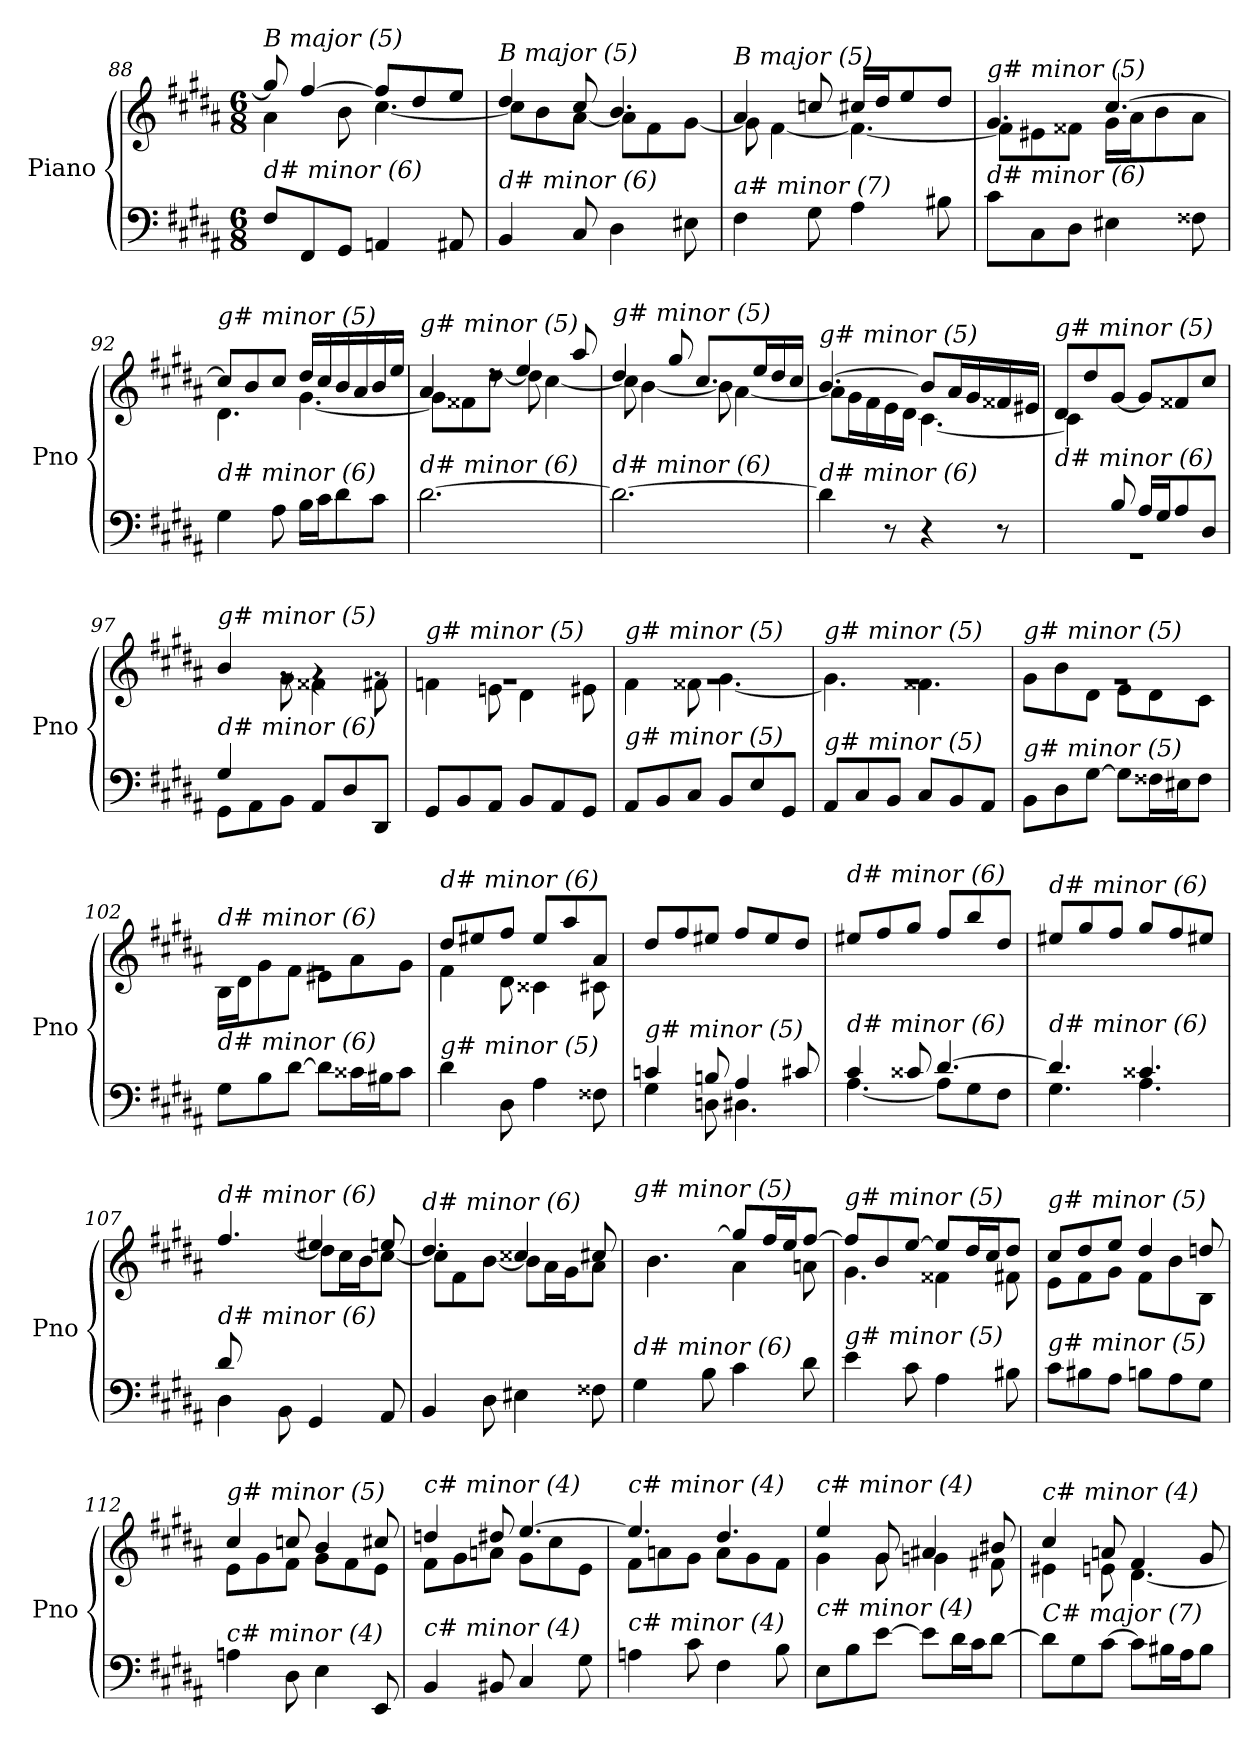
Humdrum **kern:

**kern	**kern
*part1	*part1
*staff2	*staff1
*I"Piano	*
*I'Pno	*
*clefF4	*clefG2
*k[f#c#g#d#a#]	*k[f#c#g#d#a#]
*M6/8	*M6/8
=88	=88
*	*^
!	!LO:TX:i:t=B major (5)	!
!LO:TX:i:t=d# minor (6)	!	!
8F#/L	8gg#/]	4a#\
8FF#/	[4ff#/	.
8GG#/J	.	8b\
4AAn/	8ff#/L]	[4.cc#\
.	8dd#/	.
8AA#X/	8ee/J	.
=89	=89	=89
!	!LO:TX:i:t=B major (5)	!
!LO:TX:i:t=d# minor (6)	!	!
4BB/	4dd#/	8cc#\L]
.	.	8b\
8C#/	8cc#/	[8a#\J
4D#\	4.b/	8a#\L]
.	.	8f#\
8E#X\	.	[8g#\J
=90	=90	=90
!	!LO:TX:i:t=B major (5)	!
!LO:TX:i:t=a# minor (7)	!	!
4F#\	4a#/	8g#\]
.	.	[4f#\
8G#\	8ccni/	.
4A#\	16cc#/LL	4.f#\_
.	16dd#/J	.
.	8ee/	.
8B#X\	8dd#/J	.
!!LO:PB:g=z	!!
=91	=91	=91
!	!LO:TX:i:t=g# minor (5)	!
!LO:TX:i:t=d# minor (6)	!	!
8c#\L	4.g#/	8f#\L]
8C#\	.	8e#X\
8D#\J	.	8f##X\J
4E#X\	[4.cc#/	16g#\LL
.	.	16a#\J
.	.	8b\
8F##X\	.	8a#\J
=92	=92	=92
!	!LO:TX:i:t=g# minor (5)	!
!LO:TX:i:t=d# minor (6)	!	!
4G#\	8cc#/L]	4.d#\
.	8b/	.
8A#\	8cc#/J	.
16B\LL	16dd#/LL	[4.g#\
16c#\J	16cc#/	.
8d#\	16b/	.
.	16a#/	.
8c#\J	16b/	.
.	16ee/JJ	.
=93	=93	=93
!	!LO:TX:i:t=g# minor (5)	!
!LO:TX:i:t=d# minor (6)	!	!
[2.d#\	4a#/	8g#\L]
.	.	8f##X\
.	8rdd	[8dd#\J
.	4ee/	8dd#\]
.	.	[4cc#\
.	8aa#/	.
=94	=94	=94
!	!LO:TX:i:t=g# minor (5)	!
!LO:TX:i:t=d# minor (6)	!	!
2.d#\_	4dd#/	8cc#\]
.	.	[4b\
.	8gg#/	.
.	8.cc#/L	8b\]
.	.	[4a#\
.	16ee/L	.
.	16dd#/	.
.	16cc#/JJ	.
!!LO:LB:g=z	!!
=95	=95	=95
!	!LO:TX:i:t=g# minor (5)	!
!LO:TX:i:t=d# minor (6)	!	!
4d#\]	[4.b/	8a#\L]
.	.	16g#\L
.	.	16f#\
8r	.	16e\
.	.	16d#\JJ
4r	8b/L]	[4.c#\
.	16a#/L	.
.	16g#/	.
8r	16f##X/	.
.	16e#X/JJ	.
=96	=96	=96
*^	*	*
!	!	!LO:TX:i:t=g# minor (5)	!
!LO:TX:i:t=d# minor (6)	!	!	!
4ryy	2.rGG	8d#/L	4c#\]
.	.	8dd#/	.
8B/	.	[8g#/J	2ryy
16A#/LL	.	8g#/L]	.
16G#/J	.	.	.
8A#/	.	8f##X/	.
8D#/J	.	8cc#/J	.
=97	=97	=97	=97
!	!	!LO:TX:i:t=g# minor (5)	!
!LO:TX:i:t=d# minor (6)	!	!	!
4G#/	8GG#\L	4b/	4ryy
.	8AA#\	.	.
2ryy	8BB\J	8rg	8g#\
.	8AA#/L	4rg	4f##X\
.	8D#/	.	.
.	8DD#/J	8rg	8f#X\
=98	=98	=98	=98
!	!	!LO:TX:i:t=g# minor (5)	!
!LO:TX:i:t=d# minor (6)	!	!	!
*v	*v	*	*
8GG#/L	2.rg	4fni\
8BB/	.	.
8AA#/J	.	8en\
8BB/L	.	4d#\
8AA#/	.	.
8GG#/J	.	8e#Xj\
=99	=99	=99
!	!LO:TX:i:t=g# minor (5)	!
!LO:TX:i:t=g# minor (5)	!	!
8AA#/L	2.rg	4f#\
8BB/	.	.
8C#/J	.	8f##X\
8BB/L	.	[4.g#\
8E/	.	.
8GG#/J	.	.
=100	=100	=100
!	!LO:TX:i:t=g# minor (5)	!
!LO:TX:i:t=g# minor (5)	!	!
8AA#/L	2.rg	4.g#\]
8C#/	.	.
8BB/J	.	.
8C#/L	.	4.f##X\
8BB/	.	.
8AA#/J	.	.
!!LO:LB:g=z	!!
=101	=101	=101
!	!LO:TX:i:t=g# minor (5)	!
!LO:TX:i:t=g# minor (5)	!	!
8BB\L	2.rg	8g#\L
8D#\	.	8b\
[8G#\J	.	8d#\J
8G#\L]	.	8e\L
16F##X\L	.	8d#\
16E#X\J	.	.
8F##\J	.	8c#\J
=102	=102	=102
!	!LO:TX:i:t=d# minor (6)	!
!LO:TX:i:t=d# minor (6)	!	!
8G#\L	2.rg	16B\LL
.	.	16d#\J
8B\	.	8g#\
[8d#\J	.	8f#\J
8d#\L]	.	8e#X\L
16c##X\L	.	8a#\
16B#X\J	.	.
8c##\J	.	8g#\J
=103	=103	=103
!	!LO:TX:i:t=d# minor (6)	!
!LO:TX:i:t=g# minor (5)	!	!
4d#\	8dd#/L	4f#\
.	8ee#X/	.
8D#\	8ff#/J	8d#\
4A#\	8ee#/L	4c##X\
.	8aa#/	.
8F##X\	8a#/J	8c#X\
=104	=104	=104
*^	*	*
!	!	!LO:TX:i:t=d# minor (6)	!
!LO:TX:i:t=g# minor (5)	!	!	!
*	*	*v	*v
4cni/	4G#\	8dd#/L
.	.	8ff#/
8Bn/	8Dni\	8ee#X/J
4A#/	4.D#\	8ff#/L
.	.	8ee#/
8c#Xi/	.	8dd#/J
=105	=105	=105
!	!	!LO:TX:i:t=d# minor (6)
!LO:TX:i:t=d# minor (6)	!	!
4c#/	[4.A#\	8ee#X/L
.	.	8ff#/
8c##X/	.	8gg#/J
[4.d#/	8A#\L]	8ff#/L
.	8G#\	8bb/
.	8F#\J	8dd#/J
!!LO:LB:g=z
=106	=106	=106
!	!	!LO:TX:i:t=d# minor (6)
!LO:TX:i:t=d# minor (6)	!	!
4.d#/]	4.G#\	8ee#X/L
.	.	8gg#/
.	.	8ff#/J
4.c##X/	4.A#\	8gg#/L
.	.	8ff#/
.	.	8ee#X/J
=107	=107	=107
*	*	*^
!	!	!LO:TX:i:t=d# minor (6)	!
!LO:TX:i:t=d# minor (6)	!	!	!
8d#/L	4D#\	4.ff#/	8ryy
2ryy	.	.	8a#\
.	8BB\	.	[8dd#\J
.	4GG#/	4ee#X/	8dd#\L]
.	.	.	16cc#\L
.	.	.	16b\J
8ryy	8AA#/	8een/	[8cc#\J
=108	=108	=108	=108
!	!	!LO:TX:i:t=d# minor (6)	!
!LO:TX:i:t=d# minor (6)	!	!	!
*v	*v	*	*
4BB/	4.dd#/	8cc#\L]
.	.	8f#\
8D#\	.	[8b\J
4E#X\	4cc##X/	8b\L]
.	.	16a#\L
.	.	16g#\J
8F##X\	8cc#X/	8a#\J
=109	=109	=109
!	!LO:TX:i:t=g# minor (5)	!
!LO:TX:i:t=d# minor (6)	!	!
4G#\	8b/Lyy	4.b\
.	8dd#/	.
8B\	[8gg#/J	.
4c#\	8gg#/L]	4a#\
.	16ff#/L	.
.	16ee/J	.
8d#\	[8ff#/J	8an\
=110	=110	=110
!	!LO:TX:i:t=g# minor (5)	!
!LO:TX:i:t=g# minor (5)	!	!
4e\	8ff#/L]	4.g#\
.	8b/	.
8c#\	[8ee/J	.
4A#\	8ee/L]	4f##X\
.	16dd#/L	.
.	16cc#/J	.
8B#Xj\	8dd#/J	8f#X\
!!LO:LB:g=z	!!
=111	=111	=111
!	!LO:TX:i:t=g# minor (5)	!
!LO:TX:i:t=g# minor (5)	!	!
8c#\L	8cc#/L	8e\L
8B#Xj\	8dd#/	8f#\
8A#\J	8ee/J	8g#\J
8Bn\L	4dd#/	8f#\L
8A#\	.	8b\
8G#\J	8ddn/	8B\J
=112	=112	=112
!	!LO:TX:i:t=g# minor (5)	!
!LO:TX:i:t=c# minor (4)	!	!
4An\	4cc#/	8e\L
.	.	8g#\
8D#\	8ccn/	8f#\J
4E\	4b/	8g#\L
.	.	8f#\
8EE/	8cc#X/	8e\J
=113	=113	=113
!	!LO:TX:i:t=c# minor (4)	!
!LO:TX:i:t=c# minor (4)	!	!
4BB/	4ddn/	8f#\L
.	.	8g#\
8BB#X/	8dd#X/	8an\J
4C#/	[4.ee/	8g#\L
.	.	8cc#\
8G#\	.	8e\J
=114	=114	=114
!	!LO:TX:i:t=c# minor (4)	!
!LO:TX:i:t=c# minor (4)	!	!
4An\	4.ee/]	8f#\L
.	.	8an\
8c#\	.	8g#\J
4F#\	4.dd#/	8a\L
.	.	8g#\
8B\	.	8f#\J
=115	=115	=115
!	!LO:TX:i:t=c# minor (4)	!
!LO:TX:i:t=c# minor (4)	!	!
8E\L	4ee/	4g#\
8B\	.	.
[8e\J	8g#/	8g#\
8e\L]	4a#X/	4gni\
16d#\L	.	.
16c#\J	.	.
[8d#\J	8b#X/	8f#X\
!!LO:LB:g=z	!!
=116	=116	=116
!	!LO:TX:i:t=c# minor (4)	!
!LO:TX:i:t=C# major (7)	!	!
8d#\L]	4cc#/	4e#X\
8G#\	.	.
[8c#\J	8an/	8en\
8c#\L]	4f#/	[4.d#\
16B#X\L	.	.
16A#\J	.	.
8B#\J	8g#/	.
*	*v	*v
=	=
*-	*-
